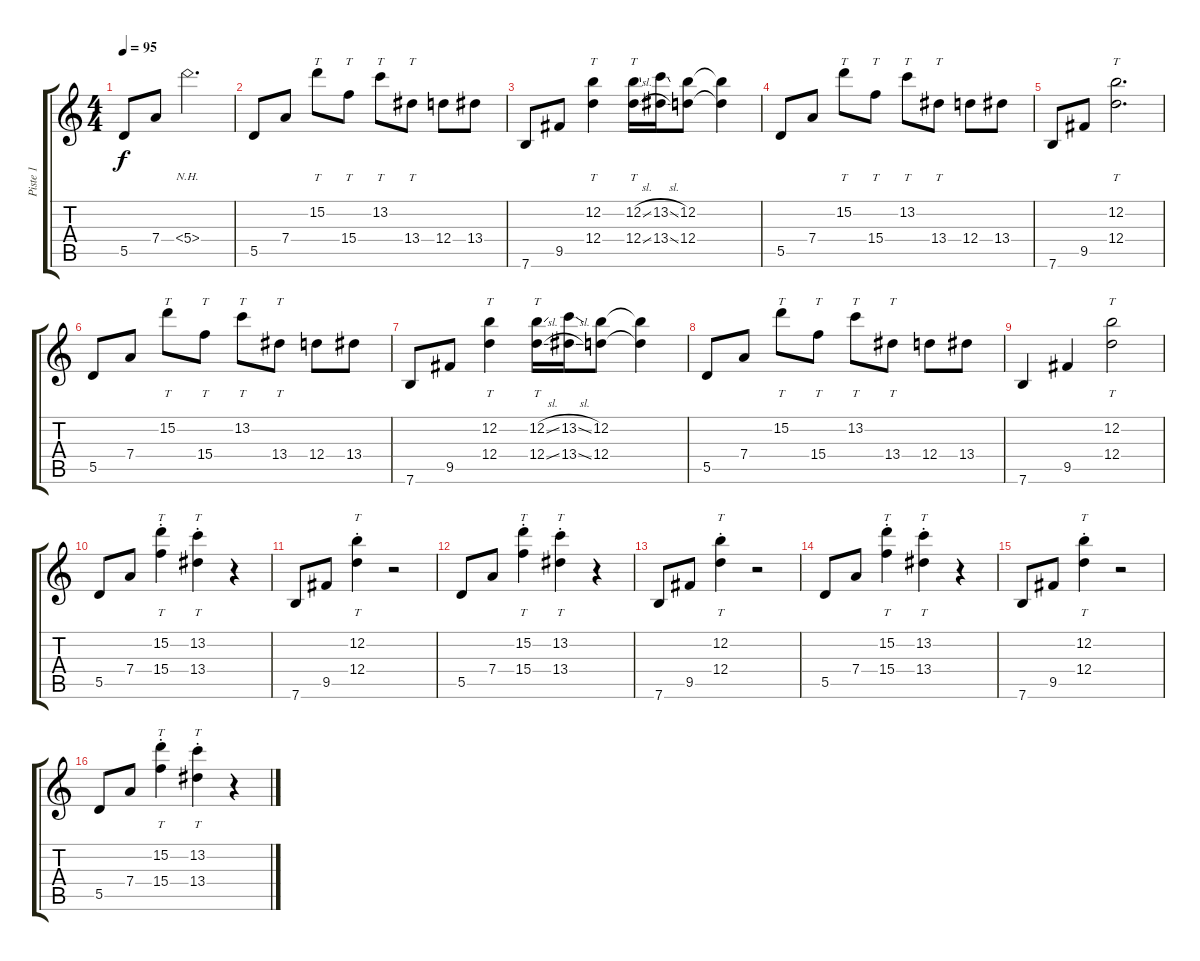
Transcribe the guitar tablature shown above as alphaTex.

\track ("Piste 1" "Piste 1") {instrument electricguitarjazz}
\staff {score tabs}
\tuning (E4 B3 G3 D3 A2 E2) {hide}
\ts (4 4)
\tempo 95
\clef g2
\ks c
5.5.8{dy f volume 10} 7.4.8 5.4{nh}.2{d} |
5.5.8 7.4.8 15.2.8{tt} 15.4.8{tt} 13.2.8{tt} 13.4.8{tt} 12.4.8 13.4.8 |
7.6.8 9.5.8 (12.2 12.4).4{tt} (12.2{sl} 12.4{sl}).16{tt} (13.2{sl} 13.4{sl}).16 (12.2 12.4).8 (12.2{t} 12.4{t}).4 |
5.5.8 7.4.8 15.2.8{tt} 15.4.8{tt} 13.2.8{tt} 13.4.8{tt} 12.4.8 13.4.8 |
7.6.8 9.5.8 (12.2 12.4).2{tt d} |
5.5.8 7.4.8 15.2.8{tt} 15.4.8{tt} 13.2.8{tt} 13.4.8{tt} 12.4.8 13.4.8 |
7.6.8 9.5.8 (12.2 12.4).4{tt} (12.2{sl} 12.4{sl}).16{tt} (13.2{sl} 13.4{sl}).16 (12.2 12.4).8 (12.2{t} 12.4{t}).4 |
5.5.8 7.4.8 15.2.8{tt} 15.4.8{tt} 13.2.8{tt} 13.4.8{tt} 12.4.8 13.4.8 |
7.6.4 9.5.4 (12.2 12.4).2{tt} |
5.5.8 7.4.8 (15.2{st} 15.4{st}).4{tt} (13.2{st} 13.4{st}).4{tt} r.4 |
7.6.8 9.5.8 (12.2{st} 12.4{st}).4{tt} r.2 |
5.5.8 7.4.8 (15.2{st} 15.4{st}).4{tt} (13.2{st} 13.4{st}).4{tt} r.4 |
7.6.8 9.5.8 (12.2{st} 12.4{st}).4{tt} r.2 |
5.5.8 7.4.8 (15.2{st} 15.4{st}).4{tt} (13.2{st} 13.4{st}).4{tt} r.4 |
7.6.8 9.5.8 (12.2{st} 12.4{st}).4{tt} r.2 |
5.5.8 7.4.8 (15.2{st} 15.4{st}).4{tt} (13.2{st} 13.4{st}).4{tt} r.4
